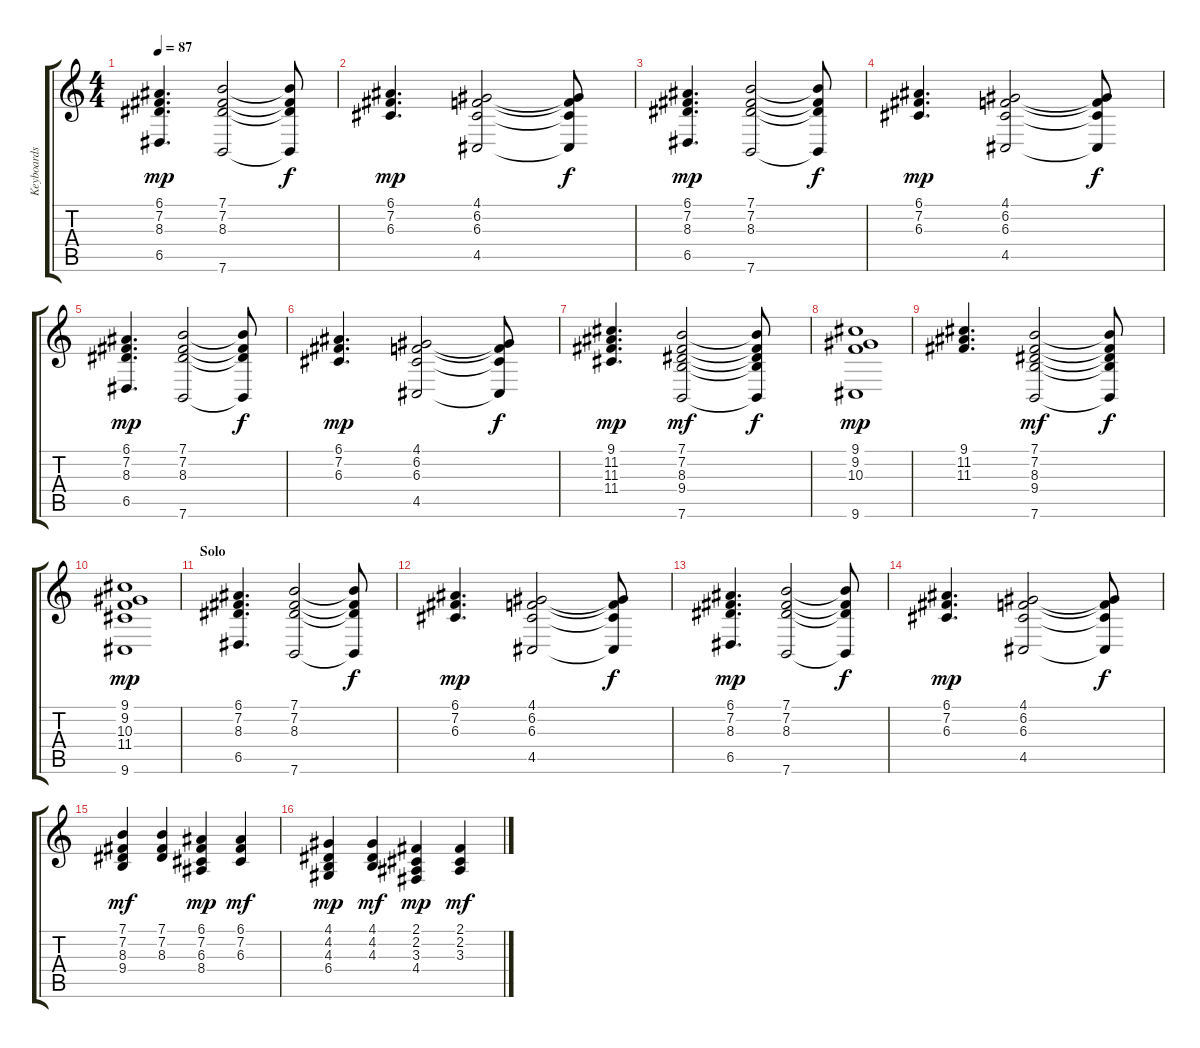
\track ("Keyboards (3)" "Keyboards ") {instrument synthbrass1}
\staff {score tabs}
\tuning (E4 B3 G3 D3 A2 E2) {hide}
\ts (4 4)
\tempo 87
\clef g2
\ks c
(6.1 7.2 8.3 6.5).4{d dy mp} (7.1 7.2 8.3 7.6).2 (7.1{t} 7.2{t} 8.3{t} 7.6{t}).8{dy f} |
(6.1 7.2 6.3).4{d dy mp} (4.1 6.2 6.3 4.5).2 (4.1{t} 6.2{t} 6.3{t} 4.5{t}).8{dy f} |
(6.1 7.2 8.3 6.5).4{d dy mp} (7.1 7.2 8.3 7.6).2 (7.1{t} 7.2{t} 8.3{t} 7.6{t}).8{dy f} |
(6.1 7.2 6.3).4{d dy mp} (4.1 6.2 6.3 4.5).2 (4.1{t} 6.2{t} 6.3{t} 4.5{t}).8{dy f} |
(6.1 7.2 8.3 6.5).4{d dy mp} (7.1 7.2 8.3 7.6).2 (7.1{t} 7.2{t} 8.3{t} 7.6{t}).8{dy f} |
(6.1 7.2 6.3).4{d dy mp} (4.1 6.2 6.3 4.5).2 (4.1{t} 6.2{t} 6.3{t} 4.5{t}).8{dy f} |
(9.1 11.2 11.3 11.4).4{d dy mp} (7.1 7.2 8.3 9.4 7.6).2{dy mf} (7.1{t} 7.2{t} 8.3{t} 9.4{t} 7.6{t}).8{dy f} |
(9.1 9.2 10.3 9.6).1{dy mp} |
(9.1 11.2 11.3).4{d} (7.1 7.2 8.3 9.4 7.6).2{dy mf} (7.1{t} 7.2{t} 8.3{t} 9.4{t} 7.6{t}).8{dy f} |
(9.1 9.2 10.3 11.4 9.6).1{dy mp} |
\section ("" "Solo")
(6.1 7.2 8.3 6.5).4{d} (7.1 7.2 8.3 7.6).2 (7.1{t} 7.2{t} 8.3{t} 7.6{t}).8{dy f} |
(6.1 7.2 6.3).4{d dy mp} (4.1 6.2 6.3 4.5).2 (4.1{t} 6.2{t} 6.3{t} 4.5{t}).8{dy f} |
(6.1 7.2 8.3 6.5).4{d dy mp} (7.1 7.2 8.3 7.6).2 (7.1{t} 7.2{t} 8.3{t} 7.6{t}).8{dy f} |
(6.1 7.2 6.3).4{d dy mp} (4.1 6.2 6.3 4.5).2 (4.1{t} 6.2{t} 6.3{t} 4.5{t}).8{dy f} |
(7.1 7.2 8.3 9.4).4{dy mf} (7.1 7.2 8.3).4 (6.1 7.2 6.3 8.4).4{dy mp} (6.1 7.2 6.3).4{dy mf} |
(4.1 4.2 4.3 6.4).4{dy mp} (4.1 4.2 4.3).4{dy mf} (2.1 2.2 3.3 4.4).4{dy mp} (2.1 2.2 3.3).4{dy mf}
